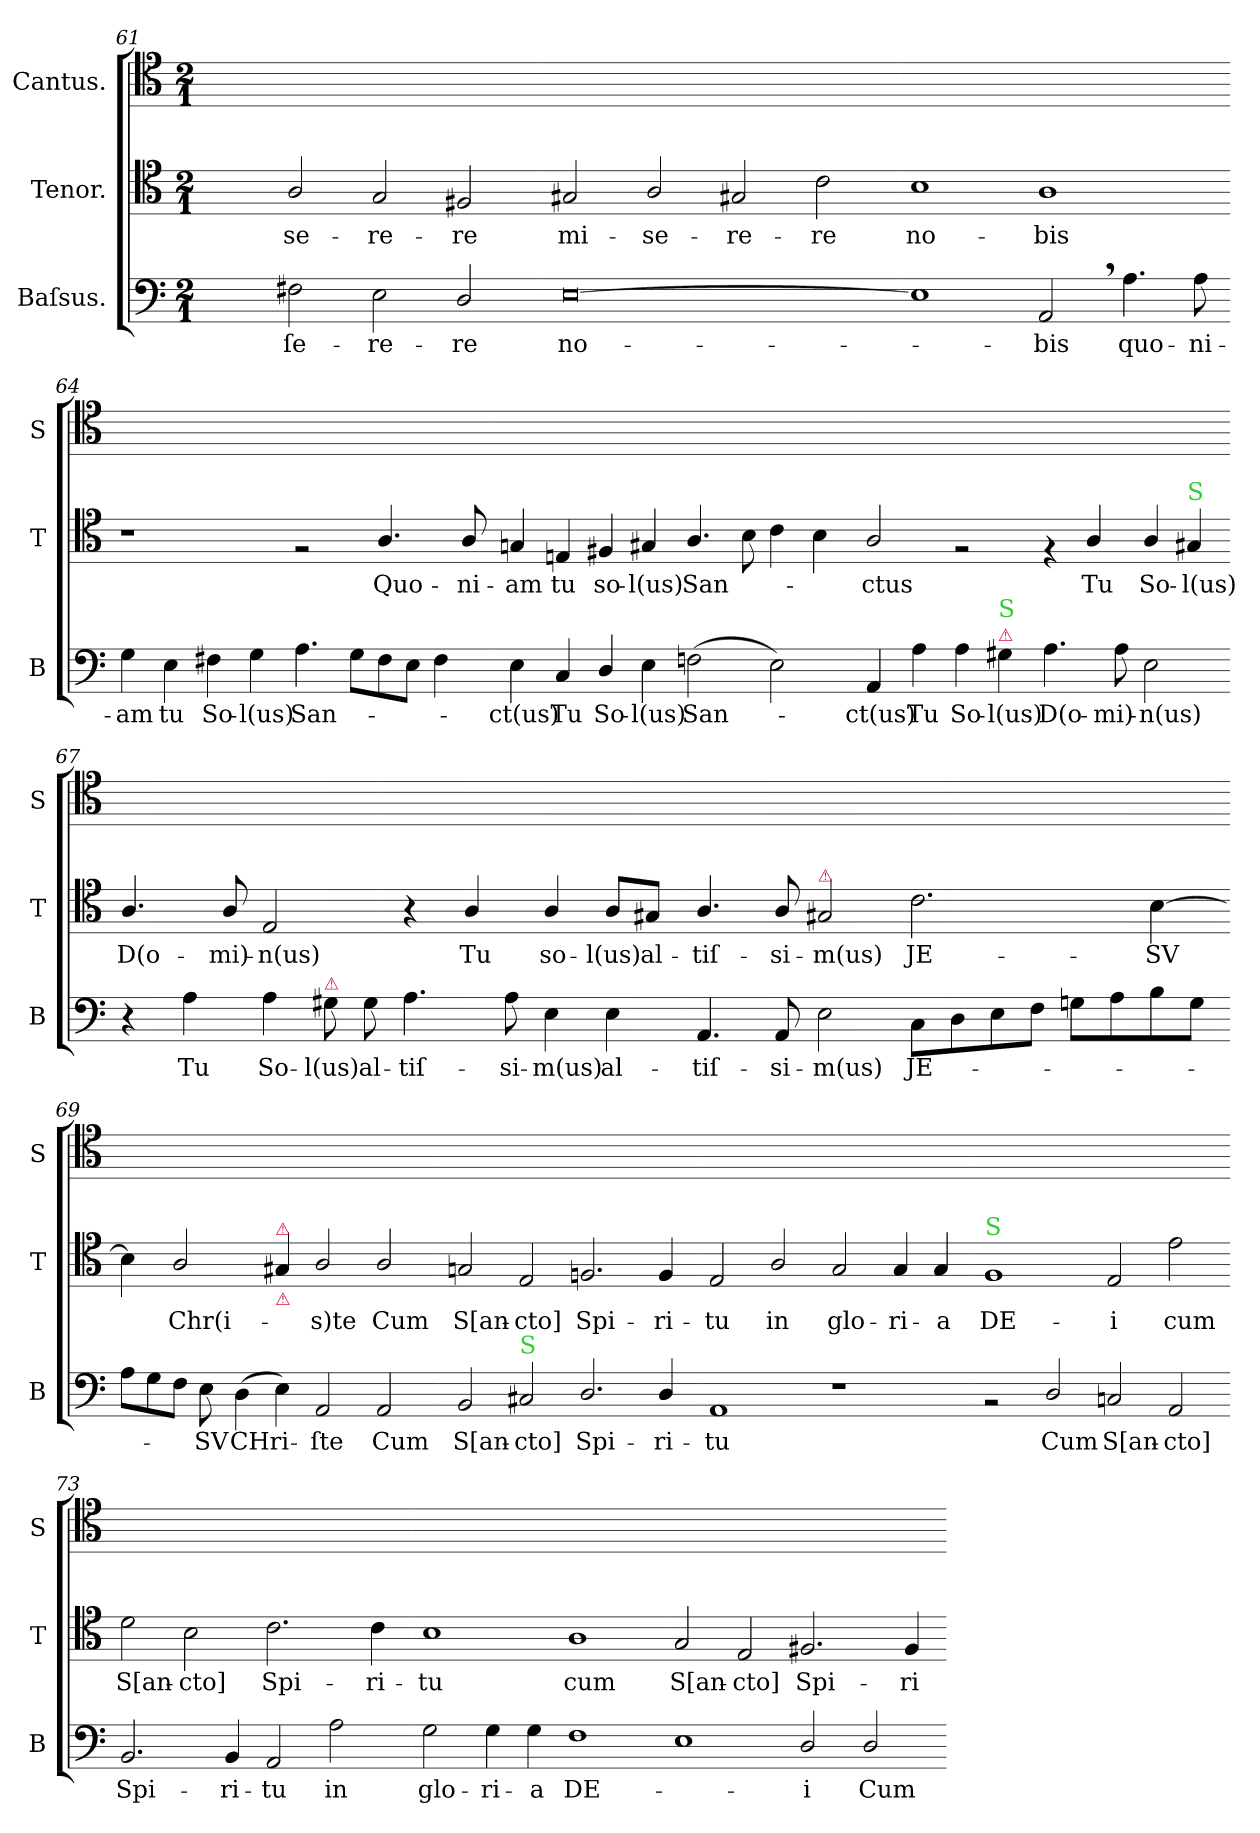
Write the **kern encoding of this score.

**kern	**text	**kern	**text	**kern
*part3	*part3	*part2	*part2	*part1
*staff3	*staff3	*staff2	*staff2	*staff1
*I"Baſsus.	*	*I"Tenor.	*	*I"Cantus.
*I'B	*	*I'T	*	*I'S
*clefF4	*	*clefC4	*	*clefC4
*k[]	*	*k[]	*	*k[]
*M2/1	*	*M2/1	*	*M2/1
=61	=61	=61	=61	=61
2ryy	.	2ryy	.	0ryy
2F#X\	-ſe-	2A/	-se-	.
2E\	-re-	2G/	-re-	.
2D/	-re	2F#X/	-re	.
=62-	=62-	=62-	=62-	=62-
!	!	!	!LO:LY:i	!
[0E	no-	2G#X/	mi-	0ryy
!	!	!	!LO:LY:i	!
.	.	2A/	-se-	.
!	!	!	!LO:LY:i	!
.	.	2G#X/	-re-	.
!	!	!	!LO:LY:i	!
.	.	2c\	-re	.
=63-	=63-	=63-	=63-	=63-
1E]	.	1B	no-	0ryy
2AA,/	-bis	1A	-bis	.
4.A\	quo-	.	.	.
8A\	-ni-	.	.	.
=64-	=64-	=64-	=64-	=64-
4G\	-am	1r	.	0ryy
4E\	tu	.	.	.
4F#X\	So-	.	.	.
4G\	-l(us)	.	.	.
4.A\	San-	2rF	.	.
8G\L	.	.	.	.
8F#\	.	4.A/	Quo-	.
8E\J	.	.	.	.
4F#\	.	.	.	.
.	.	8A/	-ni-	.
=65-	=65-	=65-	=65-	=65-
4E\	-ct(us)	4Gn/	-am	0ryy
4C/	Tu	4En/	tu	.
4D/	So-	4F#X/	so-	.
4E\	-l(us)	4G#X/	-l(us)	.
(2Fn\	San-	4.A/	San-	.
.	.	8B\	.	.
2E\)	.	4c\	.	.
.	.	4B\	.	.
=66-	=66-	=66-	=66-	=66-
4AA/	-ct(us)	2A/	-ctus	0ryy
4A\	Tu	.	.	.
4A\	So-	2rF	.	.
!LO:TX:a:color=crimson:t=⚠	!	!	!	!
!LO:TX:a:color=limegreen:t=S	!	!	!	!
4G#X\	-l(us)	.	.	.
4.A\	D(o-	4rF	.	.
.	.	4A/	Tu	.
8A\	-mi)-	.	.	.
2E\	-n(us)	4A/	So-	.
!	!	!LO:TX:a:color=limegreen:t=S	!	!
.	.	4G#X/	-l(us)	.
=67-	=67-	=67-	=67-	=67-
4r	.	4.A/	D(o-	0ryy
4A\	Tu	.	.	.
.	.	8A/	-mi)-	.
4A\	So-	2E/	-n(us)	.
!LO:TX:a:color=crimson:t=⚠	!	!	!	!
8G#X\	-l(us)	.	.	.
8G#\	al-	.	.	.
4.A\	-tiſ-	4r	.	.
.	.	4A/	Tu	.
8A\	-si-	.	.	.
4E\	-m(us)	4A/	so-	.
4E\	al-	8A/L	-l(us)	.
.	.	8G#X/J	al-	.
=68-	=68-	=68-	=68-	=68-
4.AA/	-tiſ-	4.A/	-tiſ-	0ryy
8AA/	-si-	8A/	-si-	.
!	!	!LO:TX:a:color=crimson:t=⚠	!	!
2E\	-m(us)	2G#X/	-m(us)	.
8C\L	JE-	2.c\	JE-	.
8D\	.	.	.	.
8E\	.	.	.	.
8F\J	.	.	.	.
8Gn\L	.	.	.	.
8A\	.	.	.	.
8B\	.	[4B\	-SV	.
8G\J	.	.	.	.
=69-	=69-	=69-	=69-	=69-
8A\L	.	4B\]	.	0ryy
8G\	.	.	.	.
8F\J	.	2A/	Chr(i-	.
8E\	-SV	.	.	.
(4D\	CHri-	.	.	.
!	!	!LO:TX:a:color=crimson:t=⚠	!	!
!	!	!LO:TX:b:color=crimson:t=⚠	!	!
4E\)	.	4G#X/	.	.
2AA/	-ſte	2A/	-s)te	.
2AA/	Cum	2A/	Cum	.
=70-	=70-	=70-	=70-	=70-
2BB/	S[an-	2Gn/	S[an-	0ryy
!LO:TX:a:color=limegreen:t=S	!	!	!	!
2C#X/	-cto]	2E/	-cto]	.
2.D/	Spi-	2.Fn/	Spi-	.
4D/	-ri-	4F/	-ri-	.
=71-	=71-	=71-	=71-	=71-
1AA	-tu	2E/	-tu	0ryy
.	.	2A/	in	.
1r	.	2G/	glo-	.
.	.	4G/	-ri-	.
.	.	4G/	-a	.
=72-	=72-	=72-	=72-	=72-
!	!	!LO:TX:a:color=limegreen:t=S	!	!
2rBB	.	1F	DE-	0ryy
2D/	Cum	.	.	.
2Cn/	S[an-	2E/	-i	.
2AA/	-cto]	2e\	cum	.
=73-	=73-	=73-	=73-	=73-
2.BB/	Spi-	2d\	S[an-	0ryy
.	.	2B\	-cto]	.
4BB/	-ri-	.	.	.
2AA/	-tu	2.c\	Spi-	.
2A\	in	.	.	.
.	.	4c\	-ri-	.
=74-	=74-	=74-	=74-	=74-
2G\	glo-	1B	-tu	0ryy
4G\	-ri-	.	.	.
4G\	-a	.	.	.
!	!	!	!LO:LY:i	!
1F	DE-	1A	cum	.
=75-	=75-	=75-	=75-	=75-
!	!	!	!LO:LY:i	!
1E	.	2G/	S[an-	0ryy
!	!	!	!LO:LY:i	!
.	.	2E/	-cto]	.
!	!	!	!LO:LY:i	!
2D/	-i	2.F#X/	Spi-	.
2D/	Cum	.	.	.
!	!	!	!LO:LY:i	!
.	.	4F#/	-ri-	.
=-	=-	=-	=-	=-
*-	*-	*-	*-	*-
